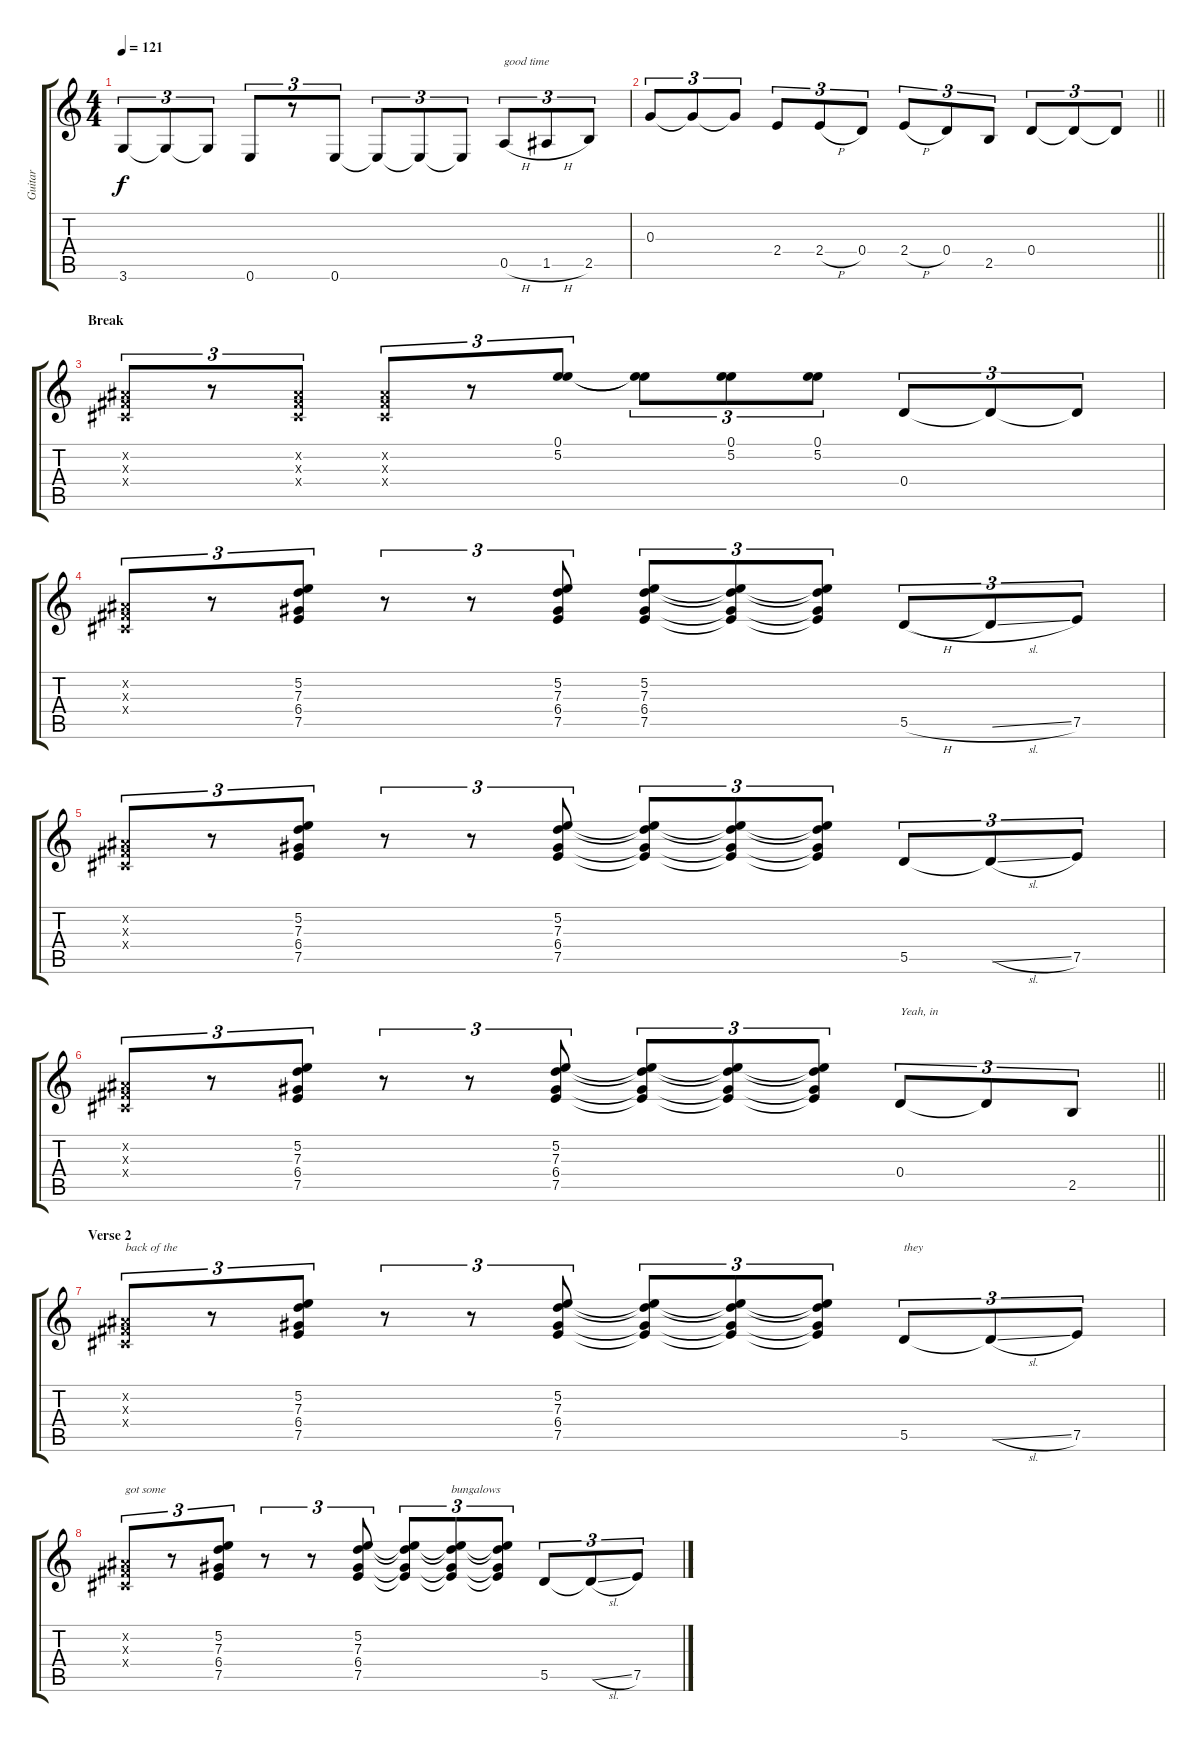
\track ("Guitar" "Guitar") {instrument distortionguitar}
\staff {score tabs}
\tuning (E4 B3 G3 D3 A2 E2) {hide}
\ts (4 4)
\tempo 121
\clef g2
\ks c
3.6{t}.8{tu (3 2) dy f} 3.6{t}.8{tu (3 2)} 3.6{t}.8{tu (3 2)} 0.6.8{tu (3 2)} r.8{tu (3 2)} 0.6.8{tu (3 2)} 0.6{t}.8{tu (3 2)} 0.6{t}.8{tu (3 2)} 0.6{t}.8{tu (3 2)} 0.5{h}.8{tu (3 2) txt "good time"} 1.5{h}.8{tu (3 2)} 2.5.8{tu (3 2)} |
\barLineRight lightlight
0.3.8{tu (3 2)} 0.3{t}.8{tu (3 2)} 0.3{t}.8{tu (3 2)} 2.4.8{tu (3 2)} 2.4{h}.8{tu (3 2)} 0.4.8{tu (3 2)} 2.4{h}.8{tu (3 2)} 0.4.8{tu (3 2)} 2.5.8{tu (3 2)} 0.4.8{tu (3 2)} 0.4{t}.8{tu (3 2)} 0.4{t}.8{tu (3 2)} |
\section ("" "Break")
(-1.2{x} -1.3{x} -1.4{x}).8{tu (3 2)} r.8{tu (3 2)} (-1.2{x} -1.3{x} -1.4{x}).8{tu (3 2)} (-1.2{x} -1.3{x} -1.4{x}).8{tu (3 2)} r.8{tu (3 2)} (0.1 5.2).8{tu (3 2)} (0.1{t} 5.2{t}).8{tu (3 2)} (0.1 5.2).8{tu (3 2)} (0.1 5.2).8{tu (3 2)} 0.4.8{tu (3 2)} 0.4{t}.8{tu (3 2)} 0.4{t}.8{tu (3 2)} |
(-1.2{x} -1.3{x} -1.4{x}).8{tu (3 2)} r.8{tu (3 2)} (5.2 7.3 6.4 7.5).8{tu (3 2)} r.8{tu (3 2)} r.8{tu (3 2)} (5.2 7.3 6.4 7.5).8{tu (3 2)} (5.2 7.3 6.4 7.5).8{tu (3 2)} (5.2{t} 7.3{t} 6.4{t} 7.5{t}).8{tu (3 2)} (5.2{t} 7.3{t} 6.4{t} 7.5{t}).8{tu (3 2)} 5.5{h}.8{tu (3 2)} 5.5{sl t}.8{tu (3 2)} 7.5.8{tu (3 2)} |
(-1.2{x} -1.3{x} -1.4{x}).8{tu (3 2)} r.8{tu (3 2)} (5.2 7.3 6.4 7.5).8{tu (3 2)} r.8{tu (3 2)} r.8{tu (3 2)} (5.2 7.3 6.4 7.5).8{tu (3 2)} (5.2{t} 7.3{t} 6.4{t} 7.5{t}).8{tu (3 2)} (5.2{t} 7.3{t} 6.4{t} 7.5{t}).8{tu (3 2)} (5.2{t} 7.3{t} 6.4{t} 7.5{t}).8{tu (3 2)} 5.5.8{tu (3 2)} 5.5{sl t}.8{tu (3 2)} 7.5.8{tu (3 2)} |
\barLineRight lightlight
(-1.2{x} -1.3{x} -1.4{x}).8{tu (3 2)} r.8{tu (3 2)} (5.2 7.3 6.4 7.5).8{tu (3 2)} r.8{tu (3 2)} r.8{tu (3 2)} (5.2 7.3 6.4 7.5).8{tu (3 2)} (5.2{t} 7.3{t} 6.4{t} 7.5{t}).8{tu (3 2)} (5.2{t} 7.3{t} 6.4{t} 7.5{t}).8{tu (3 2)} (5.2{t} 7.3{t} 6.4{t} 7.5{t}).8{tu (3 2)} 0.4.8{tu (3 2) txt "Yeah, in"} 0.4{t}.8{tu (3 2)} 2.5.8{tu (3 2)} |
\section ("" "Verse 2")
(-1.2{x} -1.3{x} -1.4{x}).8{tu (3 2) txt "back of the"} r.8{tu (3 2)} (5.2 7.3 6.4 7.5).8{tu (3 2)} r.8{tu (3 2)} r.8{tu (3 2)} (5.2 7.3 6.4 7.5).8{tu (3 2)} (5.2{t} 7.3{t} 6.4{t} 7.5{t}).8{tu (3 2)} (5.2{t} 7.3{t} 6.4{t} 7.5{t}).8{tu (3 2)} (5.2{t} 7.3{t} 6.4{t} 7.5{t}).8{tu (3 2)} 5.5.8{tu (3 2) txt "they"} 5.5{sl t}.8{tu (3 2)} 7.5.8{tu (3 2)} |
(-1.2{x} -1.3{x} -1.4{x}).8{tu (3 2) txt "got some"} r.8{tu (3 2)} (5.2 7.3 6.4 7.5).8{tu (3 2)} r.8{tu (3 2)} r.8{tu (3 2)} (5.2 7.3 6.4 7.5).8{tu (3 2)} (5.2{t} 7.3{t} 6.4{t} 7.5{t}).8{tu (3 2)} (5.2{t} 7.3{t} 6.4{t} 7.5{t}).8{tu (3 2) txt "bungalows"} (5.2{t} 7.3{t} 6.4{t} 7.5{t}).8{tu (3 2)} 5.5.8{tu (3 2)} 5.5{sl t}.8{tu (3 2)} 7.5.8{tu (3 2)}
